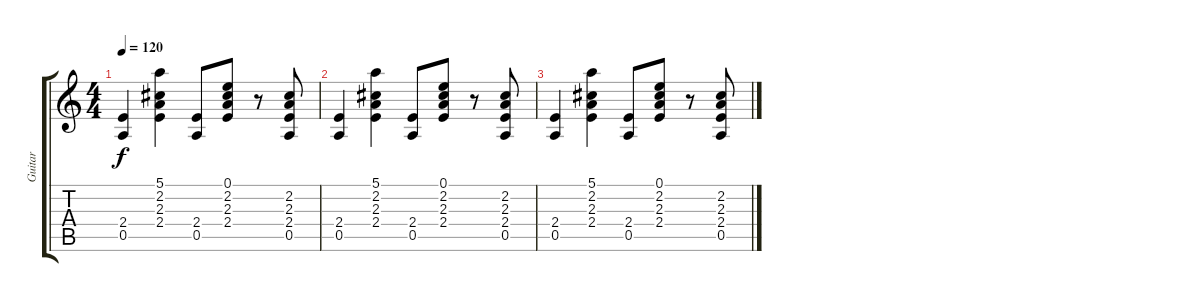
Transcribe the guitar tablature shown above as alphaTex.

\track ("Guitar" "Guitar") {instrument distortionguitar}
\staff {score tabs}
\tuning (E4 B3 G3 D3 A2 E2) {hide}
\ts (4 4)
\tempo 120
\clef g2
\ks c
(2.4 0.5).4{dy f volume 9} (5.1 2.2 2.3 2.4).4 (2.4 0.5).8 (0.1 2.2 2.3 2.4).8 r.8 (2.2 2.3 2.4 0.5).8 |
(2.4 0.5).4{volume 5} (5.1 2.2 2.3 2.4).4 (2.4 0.5).8 (0.1 2.2 2.3 2.4).8 r.8 (2.2 2.3 2.4 0.5).8 |
(2.4 0.5).4{volume 2} (5.1 2.2 2.3 2.4).4 (2.4 0.5).8 (0.1 2.2 2.3 2.4).8 r.8 (2.2 2.3 2.4 0.5).8{volume 1}
